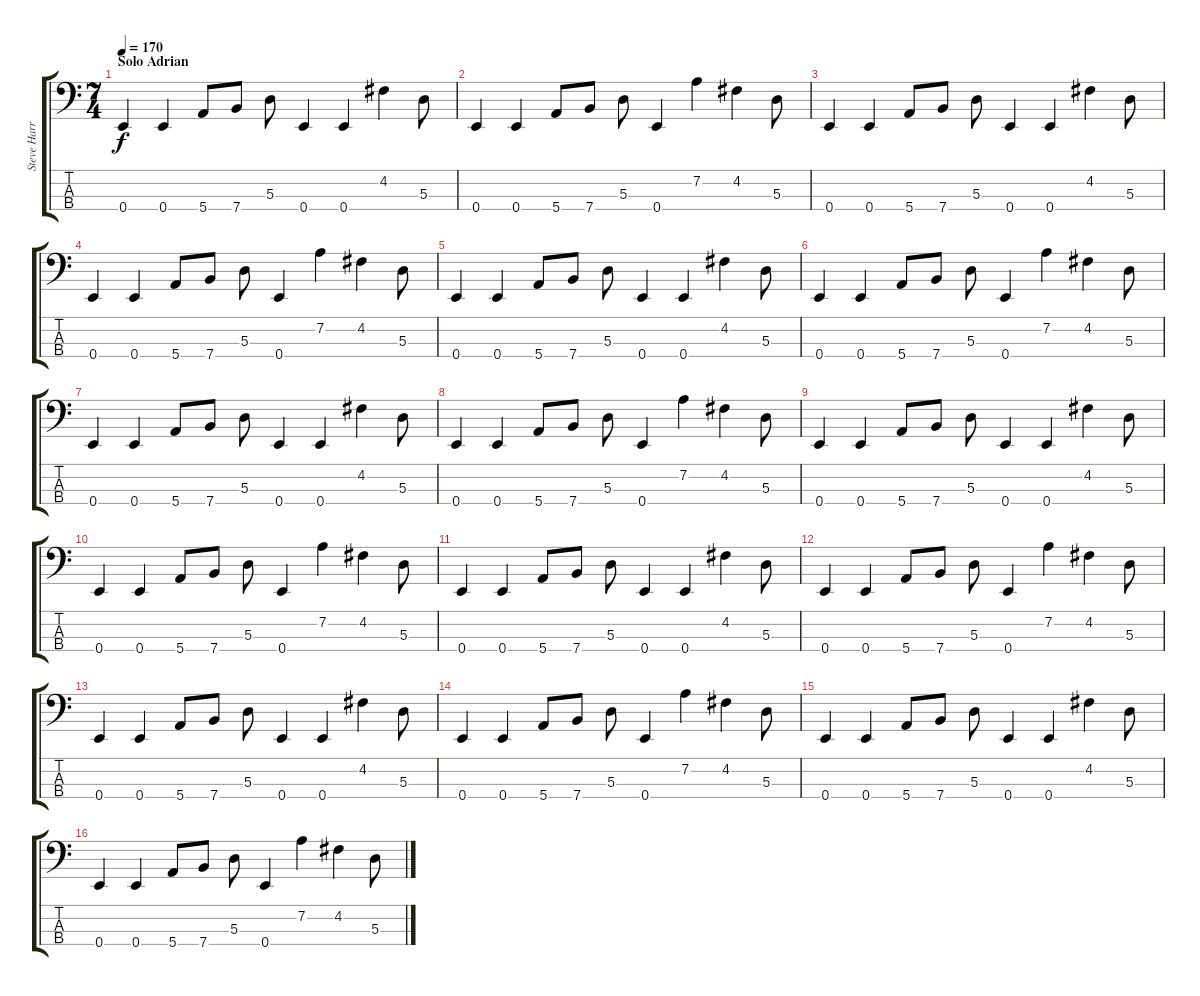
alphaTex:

\track ("Steve Harris" "Steve Harr") {instrument electricbassfinger}
\staff {score tabs}
\tuning (G2 D2 A1 E1) {hide}
\ts (7 4)
\section ("" "Solo Adrian")
\tempo 170
\clef f4
\ks c
0.4.4{dy f} 0.4.4 5.4.8 7.4.8 5.3.8 0.4.4 0.4.4 4.2.4 5.3.8 |
0.4.4 0.4.4 5.4.8 7.4.8 5.3.8 0.4.4 7.2.4 4.2.4 5.3.8 |
0.4.4 0.4.4 5.4.8 7.4.8 5.3.8 0.4.4 0.4.4 4.2.4 5.3.8 |
0.4.4 0.4.4 5.4.8 7.4.8 5.3.8 0.4.4 7.2.4 4.2.4 5.3.8 |
0.4.4 0.4.4 5.4.8 7.4.8 5.3.8 0.4.4 0.4.4 4.2.4 5.3.8 |
0.4.4 0.4.4 5.4.8 7.4.8 5.3.8 0.4.4 7.2.4 4.2.4 5.3.8 |
0.4.4 0.4.4 5.4.8 7.4.8 5.3.8 0.4.4 0.4.4 4.2.4 5.3.8 |
0.4.4 0.4.4 5.4.8 7.4.8 5.3.8 0.4.4 7.2.4 4.2.4 5.3.8 |
0.4.4 0.4.4 5.4.8 7.4.8 5.3.8 0.4.4 0.4.4 4.2.4 5.3.8 |
0.4.4 0.4.4 5.4.8 7.4.8 5.3.8 0.4.4 7.2.4 4.2.4 5.3.8 |
0.4.4 0.4.4 5.4.8 7.4.8 5.3.8 0.4.4 0.4.4 4.2.4 5.3.8 |
0.4.4 0.4.4 5.4.8 7.4.8 5.3.8 0.4.4 7.2.4 4.2.4 5.3.8 |
0.4.4 0.4.4 5.4.8 7.4.8 5.3.8 0.4.4 0.4.4 4.2.4 5.3.8 |
0.4.4 0.4.4 5.4.8 7.4.8 5.3.8 0.4.4 7.2.4 4.2.4 5.3.8 |
0.4.4 0.4.4 5.4.8 7.4.8 5.3.8 0.4.4 0.4.4 4.2.4 5.3.8 |
0.4.4 0.4.4 5.4.8 7.4.8 5.3.8 0.4.4 7.2.4 4.2.4 5.3.8
